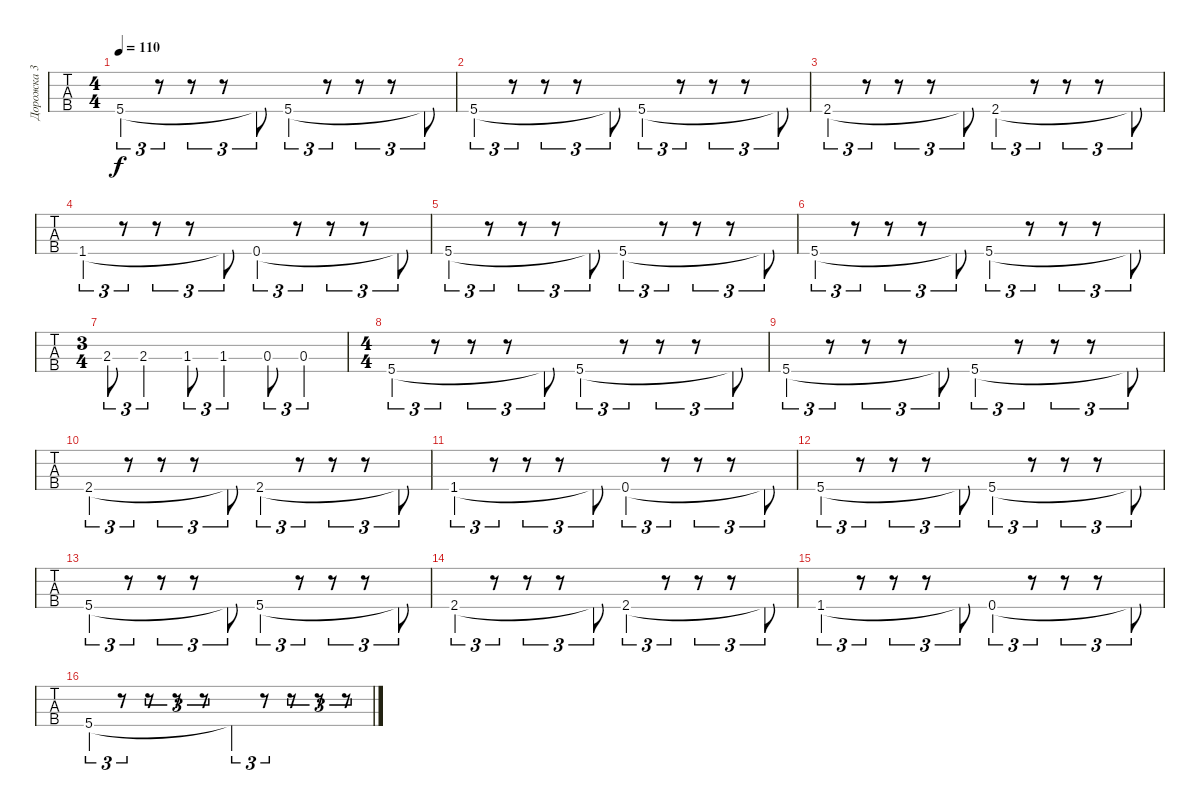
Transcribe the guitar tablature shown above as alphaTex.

\track ("Дорожка 3" "Дорожка 3") {instrument electricbasspick}
\staff {tabs}
\tuning (F2 C2 G1 C1) {hide}
\ts (4 4)
\tempo 110
\clef f4
\ks c
5.4.4{tu (3 2) dy f} r.8{tu (3 2)} r.8{tu (3 2)} r.8{tu (3 2)} 5.4{t}.8{tu (3 2)} 5.4.4{tu (3 2)} r.8{tu (3 2)} r.8{tu (3 2)} r.8{tu (3 2)} 5.4{t}.8{tu (3 2)} |
5.4.4{tu (3 2)} r.8{tu (3 2)} r.8{tu (3 2)} r.8{tu (3 2)} 5.4{t}.8{tu (3 2)} 5.4.4{tu (3 2)} r.8{tu (3 2)} r.8{tu (3 2)} r.8{tu (3 2)} 5.4{t}.8{tu (3 2)} |
2.4.4{tu (3 2)} r.8{tu (3 2)} r.8{tu (3 2)} r.8{tu (3 2)} 2.4{t}.8{tu (3 2)} 2.4.4{tu (3 2)} r.8{tu (3 2)} r.8{tu (3 2)} r.8{tu (3 2)} 2.4{t}.8{tu (3 2)} |
1.4.4{tu (3 2)} r.8{tu (3 2)} r.8{tu (3 2)} r.8{tu (3 2)} 1.4{t}.8{tu (3 2)} 0.4.4{tu (3 2)} r.8{tu (3 2)} r.8{tu (3 2)} r.8{tu (3 2)} 0.4{t}.8{tu (3 2)} |
5.4.4{tu (3 2)} r.8{tu (3 2)} r.8{tu (3 2)} r.8{tu (3 2)} 5.4{t}.8{tu (3 2)} 5.4.4{tu (3 2)} r.8{tu (3 2)} r.8{tu (3 2)} r.8{tu (3 2)} 5.4{t}.8{tu (3 2)} |
5.4.4{tu (3 2)} r.8{tu (3 2)} r.8{tu (3 2)} r.8{tu (3 2)} 5.4{t}.8{tu (3 2)} 5.4.4{tu (3 2)} r.8{tu (3 2)} r.8{tu (3 2)} r.8{tu (3 2)} 5.4{t}.8{tu (3 2)} |
\ts (3 4)
2.3.8{tu (3 2)} 2.3.4{tu (3 2)} 1.3.8{tu (3 2)} 1.3.4{tu (3 2)} 0.3.8{tu (3 2)} 0.3.4{tu (3 2)} |
\ts (4 4)
5.4.4{tu (3 2)} r.8{tu (3 2)} r.8{tu (3 2)} r.8{tu (3 2)} 5.4{t}.8{tu (3 2)} 5.4.4{tu (3 2)} r.8{tu (3 2)} r.8{tu (3 2)} r.8{tu (3 2)} 5.4{t}.8{tu (3 2)} |
5.4.4{tu (3 2)} r.8{tu (3 2)} r.8{tu (3 2)} r.8{tu (3 2)} 5.4{t}.8{tu (3 2)} 5.4.4{tu (3 2)} r.8{tu (3 2)} r.8{tu (3 2)} r.8{tu (3 2)} 5.4{t}.8{tu (3 2)} |
2.4.4{tu (3 2)} r.8{tu (3 2)} r.8{tu (3 2)} r.8{tu (3 2)} 2.4{t}.8{tu (3 2)} 2.4.4{tu (3 2)} r.8{tu (3 2)} r.8{tu (3 2)} r.8{tu (3 2)} 2.4{t}.8{tu (3 2)} |
1.4.4{tu (3 2)} r.8{tu (3 2)} r.8{tu (3 2)} r.8{tu (3 2)} 1.4{t}.8{tu (3 2)} 0.4.4{tu (3 2)} r.8{tu (3 2)} r.8{tu (3 2)} r.8{tu (3 2)} 0.4{t}.8{tu (3 2)} |
5.4.4{tu (3 2)} r.8{tu (3 2)} r.8{tu (3 2)} r.8{tu (3 2)} 5.4{t}.8{tu (3 2)} 5.4.4{tu (3 2)} r.8{tu (3 2)} r.8{tu (3 2)} r.8{tu (3 2)} 5.4{t}.8{tu (3 2)} |
5.4.4{tu (3 2)} r.8{tu (3 2)} r.8{tu (3 2)} r.8{tu (3 2)} 5.4{t}.8{tu (3 2)} 5.4.4{tu (3 2)} r.8{tu (3 2)} r.8{tu (3 2)} r.8{tu (3 2)} 5.4{t}.8{tu (3 2)} |
2.4.4{tu (3 2)} r.8{tu (3 2)} r.8{tu (3 2)} r.8{tu (3 2)} 2.4{t}.8{tu (3 2)} 2.4.4{tu (3 2)} r.8{tu (3 2)} r.8{tu (3 2)} r.8{tu (3 2)} 2.4{t}.8{tu (3 2)} |
1.4.4{tu (3 2)} r.8{tu (3 2)} r.8{tu (3 2)} r.8{tu (3 2)} 1.4{t}.8{tu (3 2)} 0.4.4{tu (3 2)} r.8{tu (3 2)} r.8{tu (3 2)} r.8{tu (3 2)} 0.4{t}.8{tu (3 2)} |
5.4.4{tu (3 2)} r.8{tu (3 2)} r.8{tu (3 2)} r.8{tu (3 2)} r.8{tu (3 2)} 5.4{t}.4{tu (3 2)} r.8{tu (3 2)} r.8{tu (3 2)} r.8{tu (3 2)} r.8{tu (3 2)}
